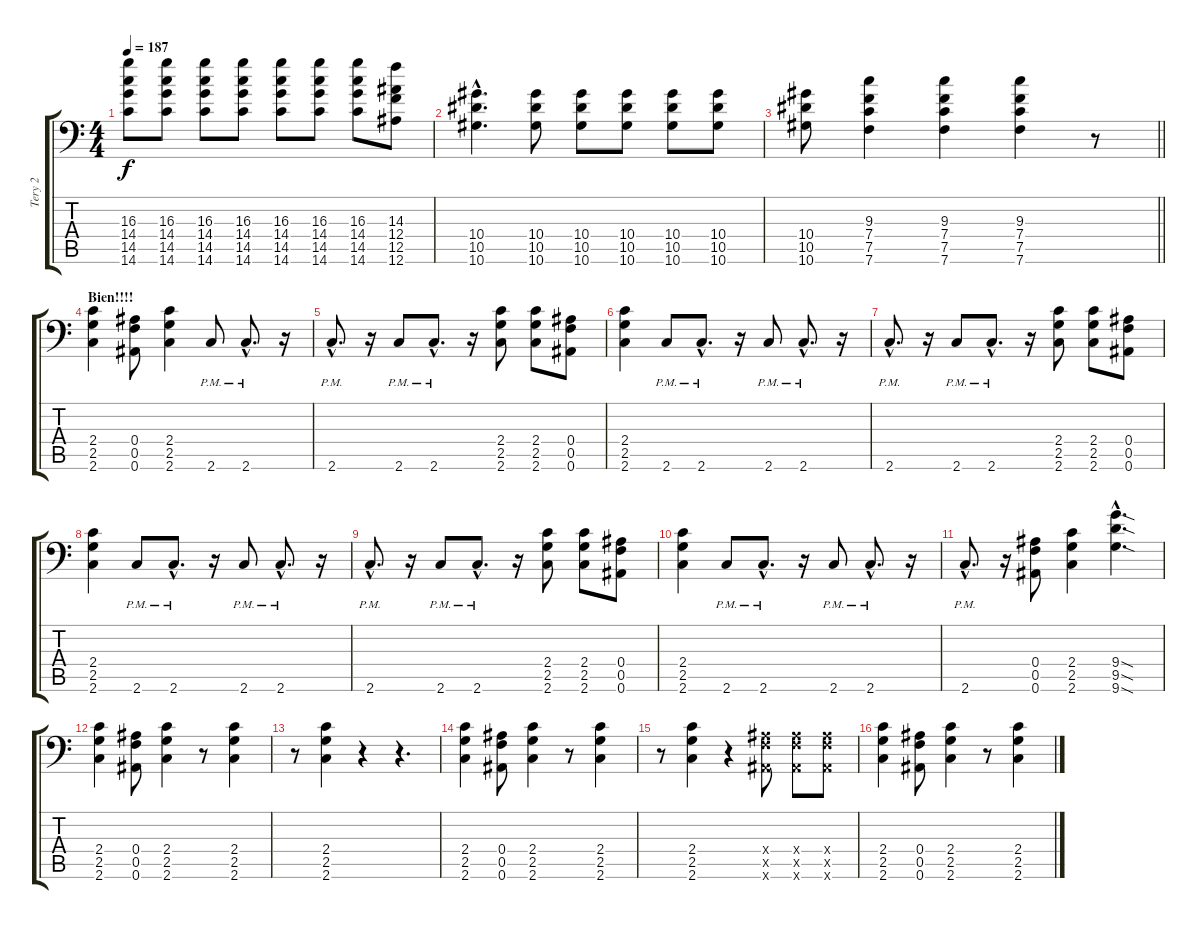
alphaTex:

\track ("Tery 2" "Tery 2") {instrument distortionguitar}
\staff {score tabs}
\tuning (C4 G3 Eb3 Bb2 F2 Bb1) {hide}
\ts (4 4)
\tempo 187
\clef f4
\ks c
(16.3 14.4 14.5 14.6).8{dy f} (16.3 14.4 14.5 14.6).8 (16.3 14.4 14.5 14.6).8 (16.3 14.4 14.5 14.6).8 (16.3 14.4 14.5 14.6).8 (16.3 14.4 14.5 14.6).8 (16.3 14.4 14.5 14.6).8 (14.3 12.4 12.5 12.6).8 |
(10.4{hac} 10.5{hac} 10.6{hac}).4{d} (10.4 10.5 10.6).8 (10.4 10.5 10.6).8 (10.4 10.5 10.6).8 (10.4 10.5 10.6).8 (10.4 10.5 10.6).8 |
\barLineRight lightlight
(10.4 10.5 10.6).8 (9.3 7.4 7.5 7.6).4 (9.3 7.4 7.5 7.6).4 (9.3 7.4 7.5 7.6).4 r.8 |
\section ("" "Bien!!!!")
(2.4 2.5 2.6).4 (0.4 0.5 0.6).8 (2.4 2.5 2.6).4 2.6{pm}.8 2.6{hac pm}.8{d} r.16 |
2.6{hac pm}.8{d} r.16 2.6{pm}.8 2.6{hac pm}.8{d} r.16 (2.4 2.5 2.6).8 (2.4 2.5 2.6).8 (0.4 0.5 0.6).8 |
(2.4 2.5 2.6).4 2.6{pm}.8 2.6{hac pm}.8{d} r.16 2.6{pm}.8 2.6{hac pm}.8{d} r.16 |
2.6{hac pm}.8{d} r.16 2.6{pm}.8 2.6{hac pm}.8{d} r.16 (2.4 2.5 2.6).8 (2.4 2.5 2.6).8 (0.4 0.5 0.6).8 |
(2.4 2.5 2.6).4 2.6{pm}.8 2.6{hac pm}.8{d} r.16 2.6{pm}.8 2.6{hac pm}.8{d} r.16 |
2.6{hac pm}.8{d} r.16 2.6{pm}.8 2.6{hac pm}.8{d} r.16 (2.4 2.5 2.6).8 (2.4 2.5 2.6).8 (0.4 0.5 0.6).8 |
(2.4 2.5 2.6).4 2.6{pm}.8 2.6{hac pm}.8{d} r.16 2.6{pm}.8 2.6{hac pm}.8{d} r.16 |
2.6{hac pm}.8{d} r.16 (0.4 0.5 0.6).8 (2.4 2.5 2.6).4 (9.4{sod hac} 9.5{sod hac} 9.6{sod hac}).4{d} |
(2.4 2.5 2.6).4 (0.4 0.5 0.6).8 (2.4 2.5 2.6).4 r.8 (2.4 2.5 2.6).4 |
r.8 (2.4 2.5 2.6).4 r.4 r.4{d} |
(2.4 2.5 2.6).4 (0.4 0.5 0.6).8 (2.4 2.5 2.6).4 r.8 (2.4 2.5 2.6).4 |
r.8 (2.4 2.5 2.6).4 r.4 (0.4{x} 0.5{x} 0.6{x}).8 (0.4{x} 0.5{x} 0.6{x}).8 (0.4{x} 0.5{x} 0.6{x}).8 |
(2.4 2.5 2.6).4 (0.4 0.5 0.6).8 (2.4 2.5 2.6).4 r.8 (2.4 2.5 2.6).4
